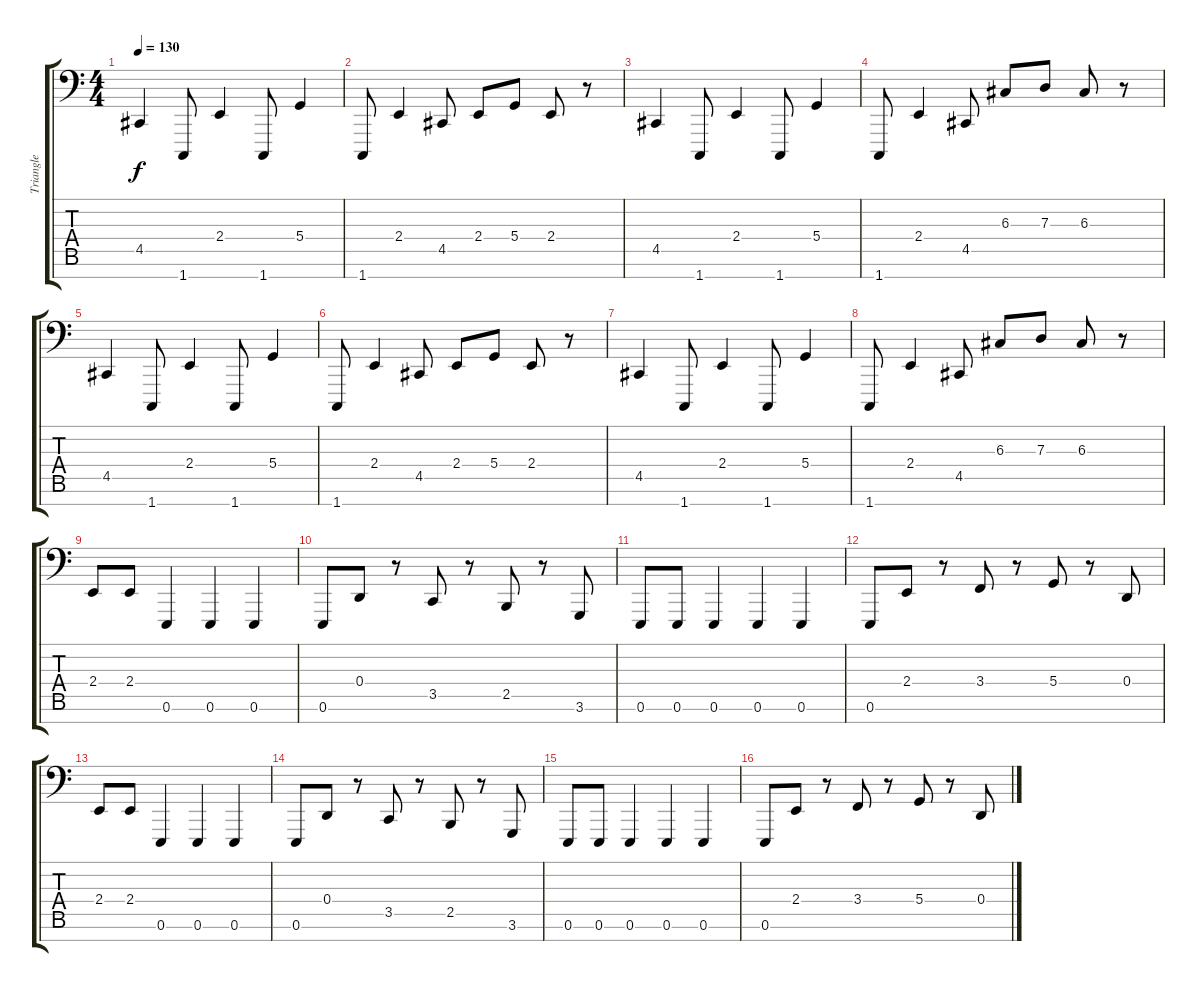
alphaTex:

\track ("Triangle" "Triangle") {instrument lead1square}
\staff {score tabs}
\tuning (E3 B2 G2 D2 A1 E1 B0) {hide}
\ts (4 4)
\tempo 130
\clef f4
\ks c
4.5.4{dy f} 1.7.8 2.4.4 1.7.8 5.4.4 |
1.7.8 2.4.4 4.5.8 2.4.8 5.4.8 2.4.8 r.8 |
4.5.4 1.7.8 2.4.4 1.7.8 5.4.4 |
1.7.8 2.4.4 4.5.8 6.3.8 7.3.8 6.3.8 r.8 |
4.5.4 1.7.8 2.4.4 1.7.8 5.4.4 |
1.7.8 2.4.4 4.5.8 2.4.8 5.4.8 2.4.8 r.8 |
4.5.4 1.7.8 2.4.4 1.7.8 5.4.4 |
1.7.8 2.4.4 4.5.8 6.3.8 7.3.8 6.3.8 r.8 |
2.4.8 2.4.8 0.6.4 0.6.4 0.6.4 |
0.6.8 0.4.8 r.8 3.5.8 r.8 2.5.8 r.8 3.6.8 |
0.6.8 0.6.8 0.6.4 0.6.4 0.6.4 |
0.6.8 2.4.8 r.8 3.4.8 r.8 5.4.8 r.8 0.4.8 |
2.4.8 2.4.8 0.6.4 0.6.4 0.6.4 |
0.6.8 0.4.8 r.8 3.5.8 r.8 2.5.8 r.8 3.6.8 |
0.6.8 0.6.8 0.6.4 0.6.4 0.6.4 |
0.6.8 2.4.8 r.8 3.4.8 r.8 5.4.8 r.8 0.4.8
